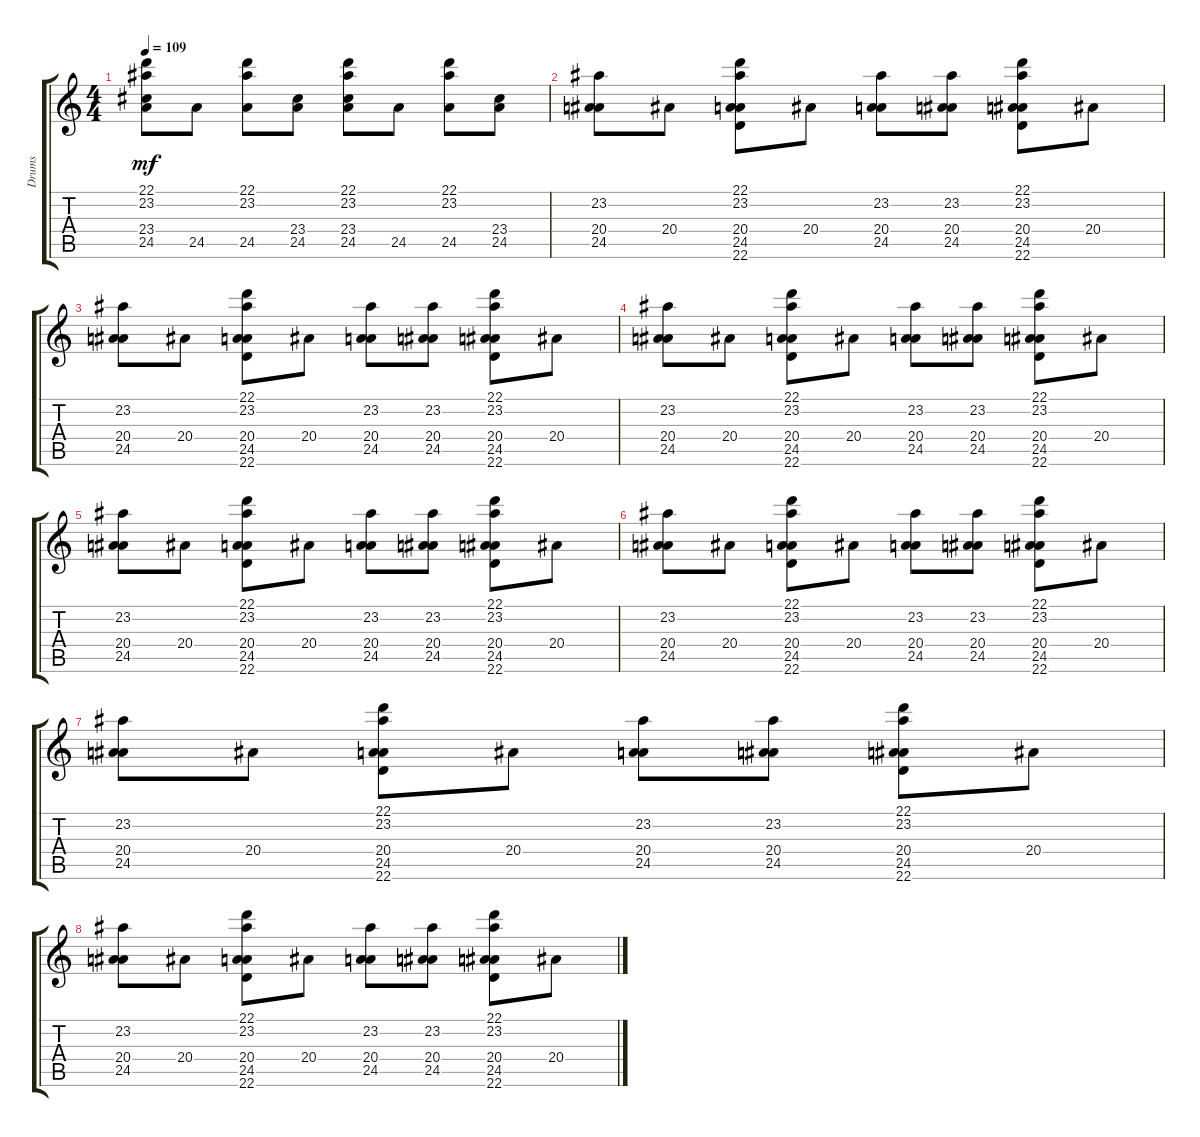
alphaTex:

\track ("Drums" "Drums") {instrument melodictom}
\staff {score tabs}
\tuning (E4 B3 G3 D3 A2 E2) {hide}
\ts (4 4)
\tempo 109
\clef g2
\ks c
(22.1 23.2 23.4 24.5).8{dy mf} 24.5.8 (22.1 23.2 24.5).8 (23.4 24.5).8 (22.1 23.2 23.4 24.5).8 24.5.8 (22.1 23.2 24.5).8 (23.4 24.5).8 |
(23.2 20.4 24.5).8 20.4.8 (22.1 23.2 20.4 24.5 22.6).8 20.4.8 (23.2 20.4 24.5).8 (23.2 20.4 24.5).8 (22.1 23.2 20.4 24.5 22.6).8 20.4.8 |
(23.2 20.4 24.5).8 20.4.8 (22.1 23.2 20.4 24.5 22.6).8 20.4.8 (23.2 20.4 24.5).8 (23.2 20.4 24.5).8 (22.1 23.2 20.4 24.5 22.6).8 20.4.8 |
(23.2 20.4 24.5).8 20.4.8 (22.1 23.2 20.4 24.5 22.6).8 20.4.8 (23.2 20.4 24.5).8 (23.2 20.4 24.5).8 (22.1 23.2 20.4 24.5 22.6).8 20.4.8 |
(23.2 20.4 24.5).8 20.4.8 (22.1 23.2 20.4 24.5 22.6).8 20.4.8 (23.2 20.4 24.5).8 (23.2 20.4 24.5).8 (22.1 23.2 20.4 24.5 22.6).8 20.4.8 |
(23.2 20.4 24.5).8 20.4.8 (22.1 23.2 20.4 24.5 22.6).8 20.4.8 (23.2 20.4 24.5).8 (23.2 20.4 24.5).8 (22.1 23.2 20.4 24.5 22.6).8 20.4.8 |
(23.2 20.4 24.5).8 20.4.8 (22.1 23.2 20.4 24.5 22.6).8 20.4.8 (23.2 20.4 24.5).8 (23.2 20.4 24.5).8 (22.1 23.2 20.4 24.5 22.6).8 20.4.8 |
(23.2 20.4 24.5).8 20.4.8 (22.1 23.2 20.4 24.5 22.6).8 20.4.8 (23.2 20.4 24.5).8 (23.2 20.4 24.5).8 (22.1 23.2 20.4 24.5 22.6).8 20.4.8
